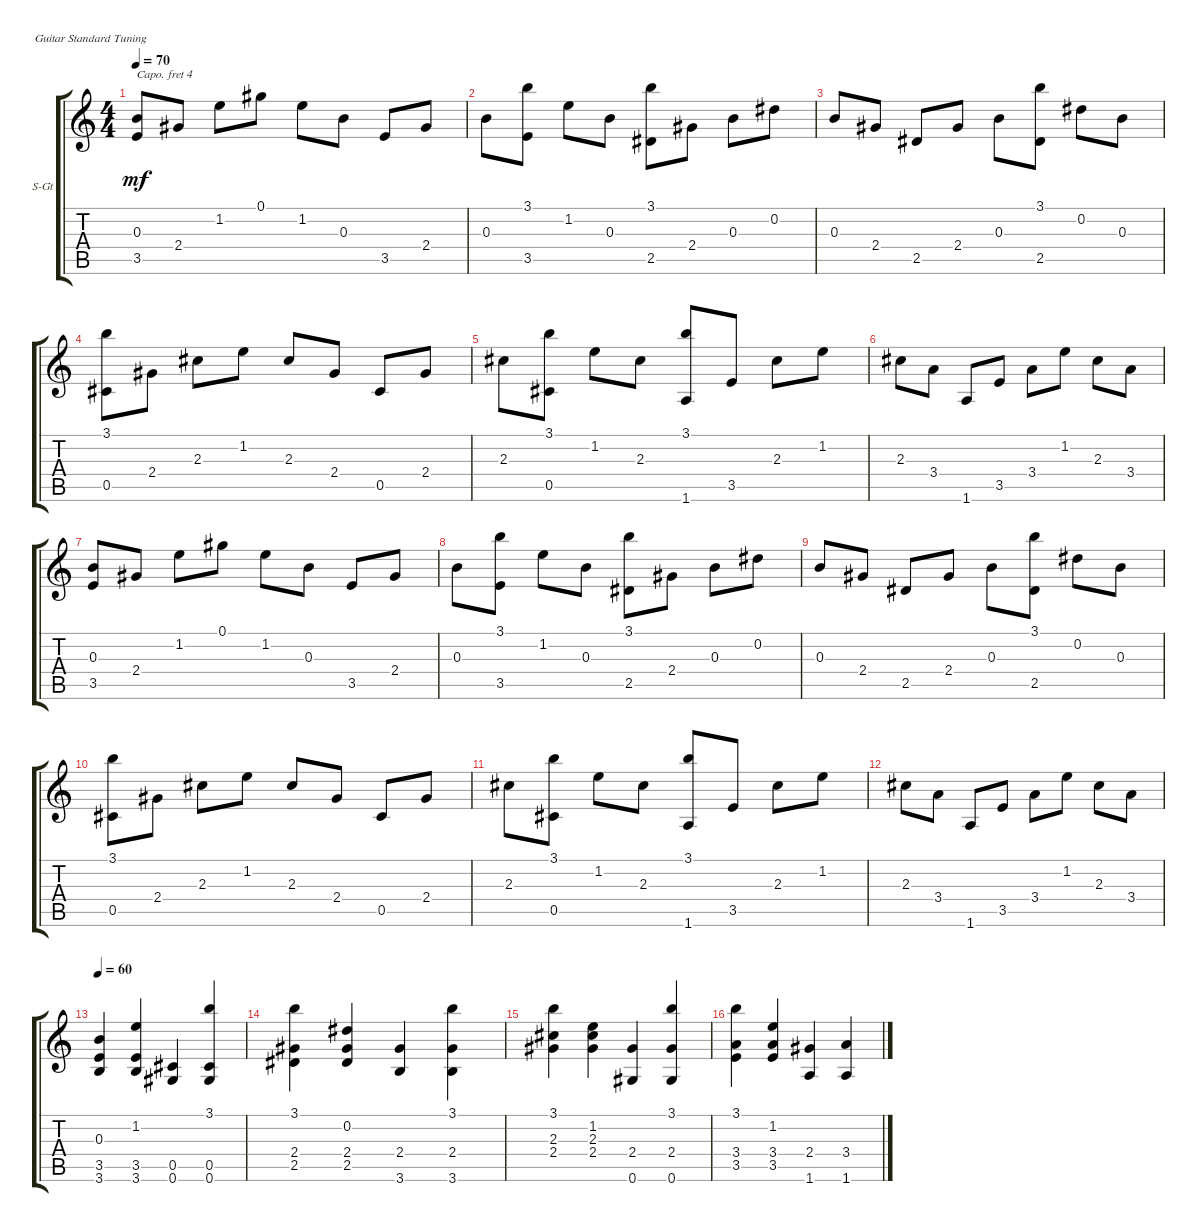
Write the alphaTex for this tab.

\defaultSystemsLayout 4
\bracketExtendMode groupsimilarinstruments
\firstSystemTrackNameOrientation horizontal
\otherSystemsTrackNameOrientation horizontal
\track ("Steel Guitar" "S-Gt") {instrument acousticguitarsteel}
\staff {score tabs}
\capo 4
\tuning (E4 B3 G3 D3 A2 E2)
\ts (4 4)
\tempo 70
\clef g2
\ks c
(3.5 0.3).8{dy mf} 2.4.8 1.2.8 0.1.8 1.2.8 0.3.8 3.5.8 2.4.8 |
0.3.8 (3.1 3.5).8 1.2.8 0.3.8 (3.1 2.5).8 2.4.8 0.3.8 0.2.8 |
0.3.8 2.4.8 2.5.8 2.4.8 0.3.8 (3.1 2.5).8 0.2.8 0.3.8 |
(0.5 3.1).8 2.4.8 2.3.8 1.2.8 2.3.8 2.4.8 0.5.8 2.4.8 |
2.3.8 (3.1 0.5).8 1.2.8 2.3.8 (1.6 3.1).8 3.5.8 2.3.8 1.2.8 |
2.3.8 3.4.8 1.6.8 3.5.8 3.4.8 1.2.8 2.3.8 3.4.8 |
(3.5 0.3).8 2.4.8 1.2.8 0.1.8 1.2.8 0.3.8 3.5.8 2.4.8 |
0.3.8 (3.1 3.5).8 1.2.8 0.3.8 (3.1 2.5).8 2.4.8 0.3.8 0.2.8 |
0.3.8 2.4.8 2.5.8 2.4.8 0.3.8 (3.1 2.5).8 0.2.8 0.3.8 |
(0.5 3.1).8 2.4.8 2.3.8 1.2.8 2.3.8 2.4.8 0.5.8 2.4.8 |
2.3.8 (3.1 0.5).8 1.2.8 2.3.8 (1.6 3.1).8 3.5.8 2.3.8 1.2.8 |
2.3.8 3.4.8 1.6.8 3.5.8 3.4.8 1.2.8 2.3.8 3.4.8 |
\tempo 60
(3.5 0.3 3.6).4 (1.2 3.5 3.6).4 (0.6 0.5).4 (3.1 0.6 0.5).4 |
(3.1 2.4 2.5).4 (0.2 2.4 2.5).4 (3.6 2.4).4 (3.1 3.6 2.4).4 |
(2.3 3.1 2.4).4 (1.2 2.3 2.4).4 (0.6 2.4).4 (3.1 0.6 2.4).4 |
(3.4 3.1 3.5).4 (1.2 3.4 3.5).4 (1.6 2.4).4 (1.6 3.4).4
